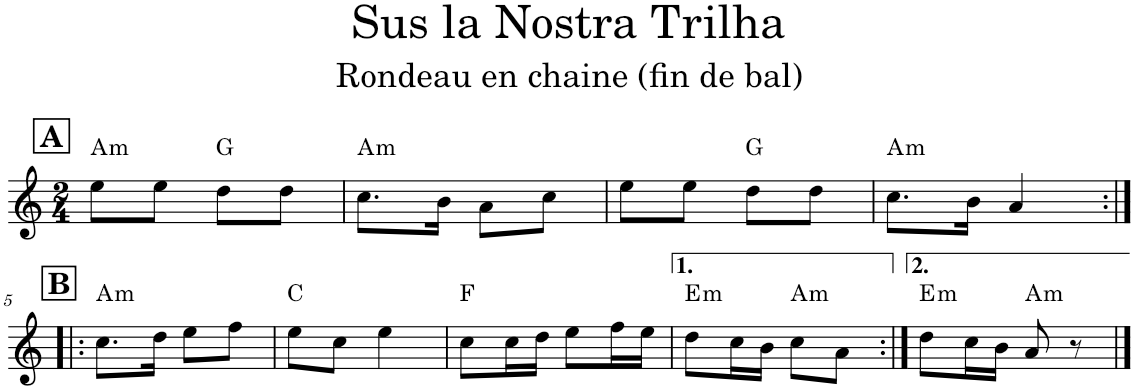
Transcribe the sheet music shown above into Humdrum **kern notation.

**kern	**harte
*part1	*part1
*staff1	*
*I"Violon	*
*I'Vln.	*
*clefG2	*
*k[]	*
*M2/4	*
!!LO:REH:place=s1:a:B:cj:fs=14:t=A
=1	=1
!	!LO:H:kt=m
8ee\L	A:min
8ee\J	.
8dd\L	G:maj
8dd\J	.
=2	=2
!	!LO:H:kt=m
8.cc\L	A:min
16b\Jk	.
8a\L	.
8cc\J	.
=3	=3
8ee\L	.
8ee\J	.
8dd\L	G:maj
8dd\J	.
=4	=4
!	!LO:H:kt=m
8.cc\L	A:min
16b\Jk	.
4a/	.
!!LO:LB:g=z
!!LO:REH:place=s1:a:B:cj:fs=14:t=B
=5:|!|:	=5:|!|:
!	!LO:H:kt=m
8.cc\L	A:min
16dd\Jk	.
8ee\L	.
8ff\J	.
=6	=6
8ee\L	C:maj
8cc\J	.
4ee\	.
=7	=7
8cc\L	F:maj
16cc\L	.
16dd\JJ	.
8ee\L	.
16ff\L	.
16ee\JJ	.
=8	=8
!	!LO:H:kt=m
8dd\L	E:min
16cc\L	.
16b\JJ	.
!	!LO:H:kt=m
8cc\L	A:min
8a\J	.
=9:|!	=9:|!
!	!LO:H:kt=m
8dd\L	E:min
16cc\L	.
16b\JJ	.
!	!LO:H:kt=m
8a/	A:min
8r	.
==	==
*-	*-
